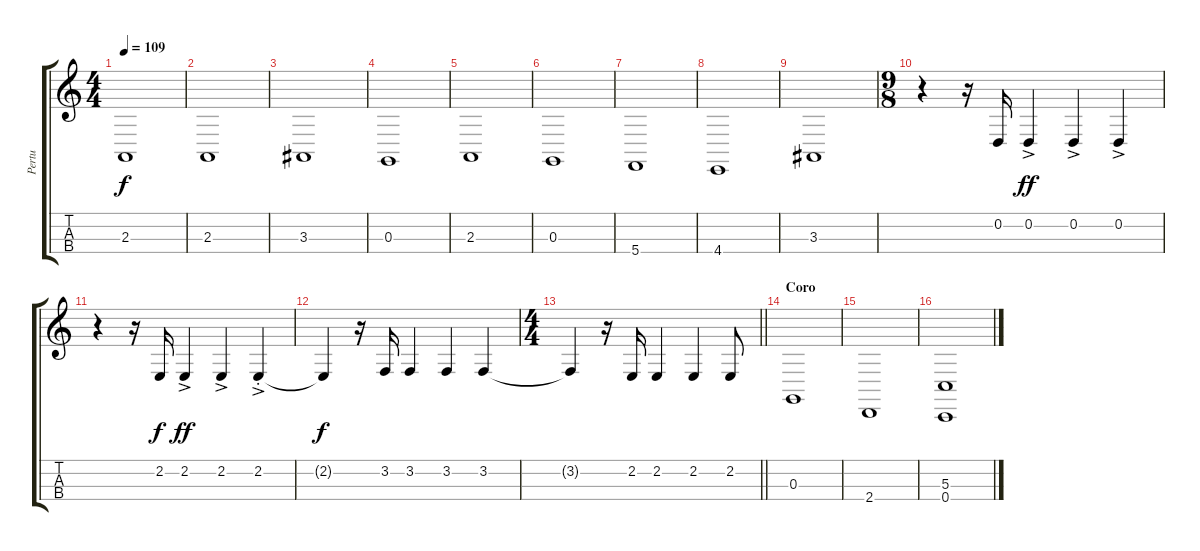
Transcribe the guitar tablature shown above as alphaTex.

\track ("Pertu" "Pertu") {instrument cello}
\staff {score tabs}
\tuning (A3 D3 G2 C2) {hide}
\ts (4 4)
\tempo 109
\clef g2
\ks c
2.3.1{dy f} |
2.3.1 |
3.3.1 |
0.3.1 |
2.3.1 |
0.3.1 |
5.4.1 |
4.4.1 |
3.3.1 |
\ts (9 8)
r.4 r.16 0.2.16 0.2{ac}.4{dy ff volume 13} 0.2{ac}.4{volume 13} 0.2{ac}.4{volume 13} |
r.4 r.16 2.2.16{dy f volume 13} 2.2{ac}.4{dy ff volume 13} 2.2{ac}.4{volume 13} 2.2{ac st}.4{volume 13} |
2.2{t}.4{dy f} r.16 3.2.16{volume 13} 3.2.4{volume 13} 3.2.4{volume 13} 3.2.4{volume 13} |
\ts (4 4)
\barLineRight lightlight
3.2{t}.4 r.16 2.2.16{volume 13} 2.2.4{volume 13} 2.2.4{volume 13} 2.2.8{volume 13} |
\section ("" "Coro")
0.3.1 |
2.4.1 |
(5.3 0.4).1
